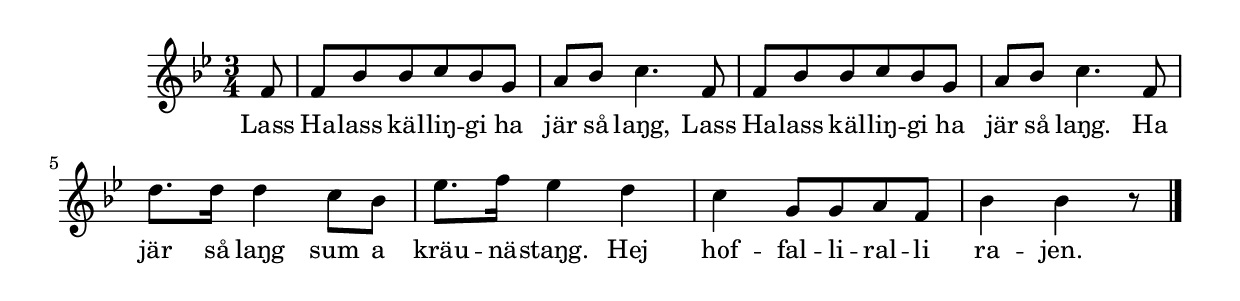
{
\time 3/4
\key bes \major

 \partial 8
 f'8  | 
 f' bes' bes' c'' bes' g'  | 
 a' bes' c''4. f'8  | 
 f' bes' bes' c'' bes' g'  | 
 a' bes' c''4. f'8  | 
  d''8. d''16 d''4 c''8 bes'  | 
 ees''8. f''16 ees''4 d''  | 
 c'' g'8 g' a' f'  | 
 bes'4 bes' r8 \bar "|."
  }
 \addlyrics {
     Lass Ha -- lass käl -- liŋ -- gi ha jär så laŋg, Lass Ha -- lass käl -- liŋ -- gi ha jär så laŋg. Ha
     jär så laŋg sum a kräu -- nä -- staŋg. Hej hof -- fal -- li -- ral -- li ra -- jen.
}
